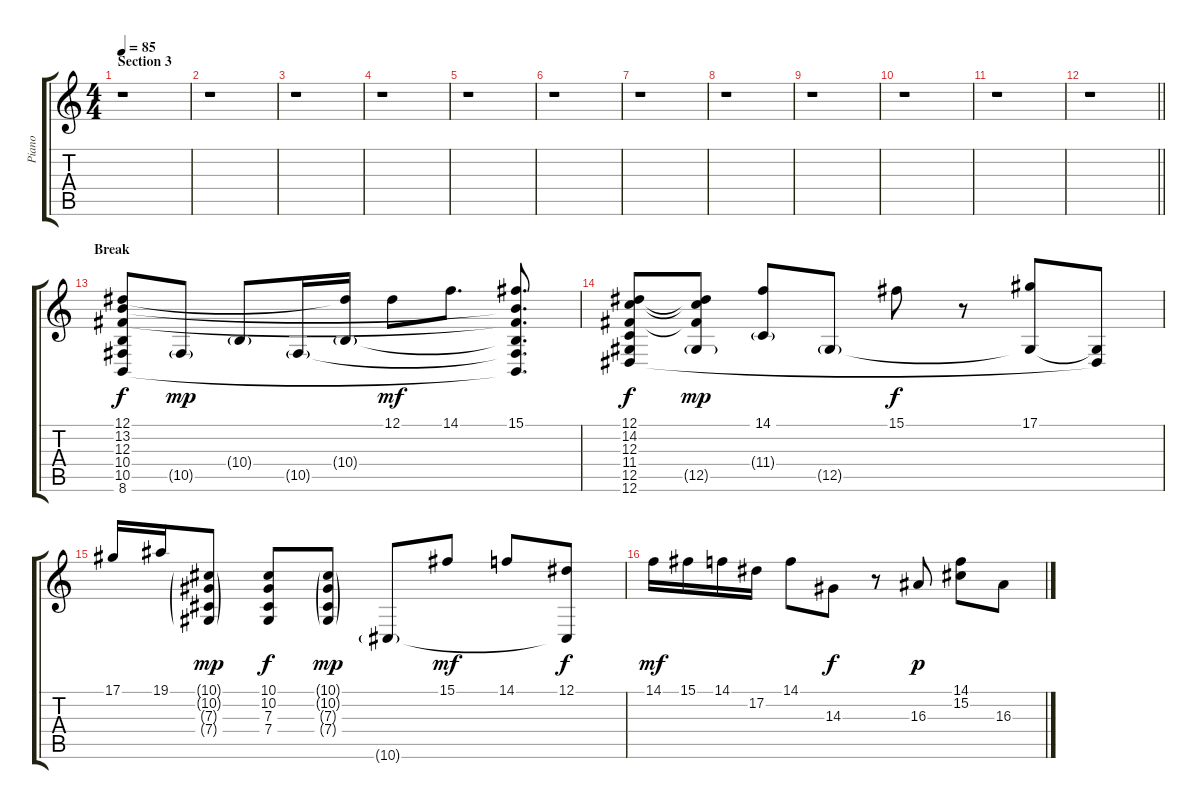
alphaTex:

\track ("Piano" "Piano") {instrument brightacousticpiano}
\staff {score tabs}
\tuning (Eb4 Bb3 Gb3 Db3 Ab2 Eb2) {hide}
\ts (4 4)
\section ("" "Section 3")
\tempo 85
\clef g2
\ks c
r.1{dy f} |
r.1 |
r.1 |
r.1 |
r.1 |
r.1 |
r.1 |
r.1 |
r.1 |
r.1 |
r.1 |
\barLineRight lightlight
r.1 |
\section ("" "Break")
(12.1 13.2 12.3 10.4 10.5 8.6).8{volume 16} 10.5{g}.8{dy mp} 10.4{g}.8 10.5{g}.16 (12.1{t} 10.4{g}).16 12.1.8{dy mf} 14.1.8{d} (15.1 13.2{t} 12.3{t} 10.4{t} 10.5{t} 8.6{t}).8{d} |
(12.1 14.2 12.3 11.4 12.5 12.6).8{dy f} (12.1{t} 14.2{t} 12.3{t} 12.5{g}).8{dy mp} (14.1 11.4{g}).8 12.5{g}.8 15.1.8{dy f} r.8 (17.1 12.5{t}).8 (12.5{t} 12.6{t}).8 |
17.1.16 19.1.16 (10.1{g} 10.2{g} 7.3{g} 7.4{g}).8{dy mp} (10.1 10.2 7.3 7.4).8{dy f} (10.1{g} 10.2{g} 7.3{g} 7.4{g}).8{dy mp} 10.6{g}.8 15.1.8{dy mf} 14.1.8 (12.1 10.6{t}).8{dy f} |
14.1.16{dy mf} 15.1.16 14.1.16 17.2.16 14.1.8 14.3.8{dy f} r.8 16.3.8{dy p} (14.1 15.2).8 16.3.8
